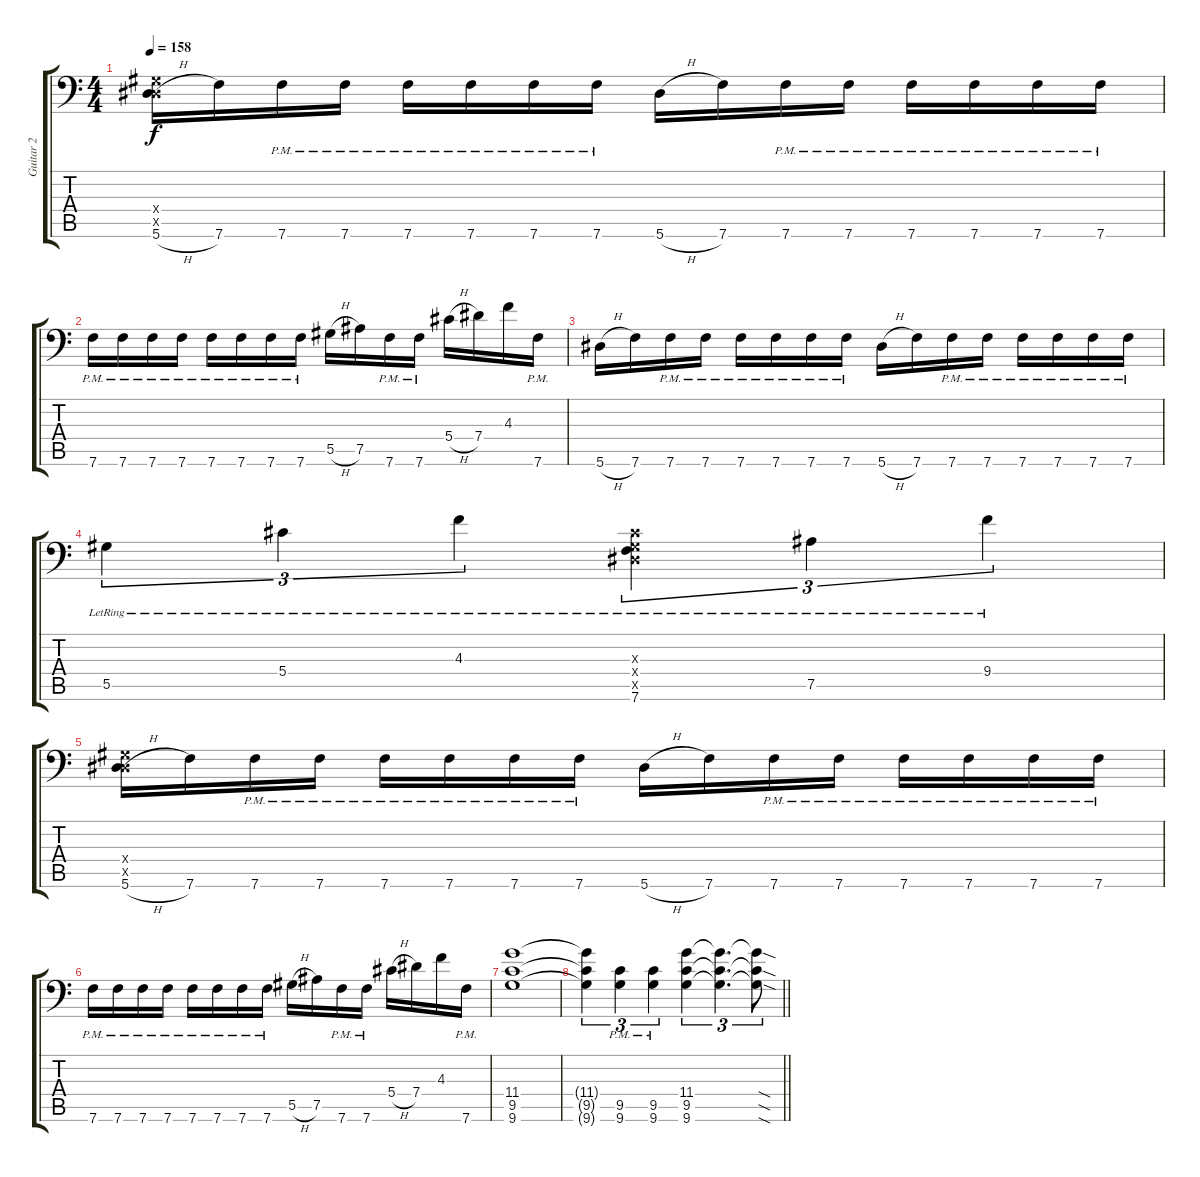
\track ("Guitar 2" "Guitar 2") {instrument distortionguitar}
\staff {score tabs}
\tuning (Bb3 F3 Db3 Ab2 Eb2 Bb1) {hide}
\ts (4 4)
\tempo 158
\clef f4
\ks c
(0.4{x} 0.5{x} 5.6{h}).16{dy f} 7.6.16 7.6{pm}.16 7.6{pm}.16 7.6{pm}.16 7.6{pm}.16 7.6{pm}.16 7.6{pm}.16 5.6{h}.16 7.6.16 7.6{pm}.16 7.6{pm}.16 7.6{pm}.16 7.6{pm}.16 7.6{pm}.16 7.6{pm}.16 |
7.6{pm}.16 7.6{pm}.16 7.6{pm}.16 7.6{pm}.16 7.6{pm}.16 7.6{pm}.16 7.6{pm}.16 7.6{pm}.16 5.5{h}.16 7.5.16 7.6{pm}.16 7.6{pm}.16 5.4{h}.16 7.4.16 4.3.16 7.6{pm}.16 |
5.6{h}.16 7.6.16 7.6{pm}.16 7.6{pm}.16 7.6{pm}.16 7.6{pm}.16 7.6{pm}.16 7.6{pm}.16 5.6{h}.16 7.6.16 7.6{pm}.16 7.6{pm}.16 7.6{pm}.16 7.6{pm}.16 7.6{pm}.16 7.6{pm}.16 |
5.5{lr}.4{tu (3 2)} 5.4{lr}.4{tu (3 2)} 4.3{lr}.4{tu (3 2)} (0.3{x} 0.4{x} 0.5{x} 7.6{lr}).4{tu (3 2)} 7.5{lr}.4{tu (3 2)} 9.4{lr}.4{tu (3 2)} |
(0.4{x} 0.5{x} 5.6{h}).16 7.6.16 7.6{pm}.16 7.6{pm}.16 7.6{pm}.16 7.6{pm}.16 7.6{pm}.16 7.6{pm}.16 5.6{h}.16 7.6.16 7.6{pm}.16 7.6{pm}.16 7.6{pm}.16 7.6{pm}.16 7.6{pm}.16 7.6{pm}.16 |
7.6{pm}.16 7.6{pm}.16 7.6{pm}.16 7.6{pm}.16 7.6{pm}.16 7.6{pm}.16 7.6{pm}.16 7.6{pm}.16 5.5{h}.16 7.5.16 7.6{pm}.16 7.6{pm}.16 5.4{h}.16 7.4.16 4.3.16 7.6{pm}.16 |
(11.4 9.5 9.6).1 |
\barLineRight lightlight
(11.4{t} 9.5{t} 9.6{t}).4{tu (3 2)} (9.5{pm} 9.6{pm}).4{tu (3 2)} (9.5{pm} 9.6{pm}).4{tu (3 2)} (11.4 9.5 9.6).4{tu (3 2)} (11.4{t} 9.5{t} 9.6{t}).4{d tu (3 2)} (11.4{sod t} 9.5{sod t} 9.6{sod t}).8{tu (3 2)}
